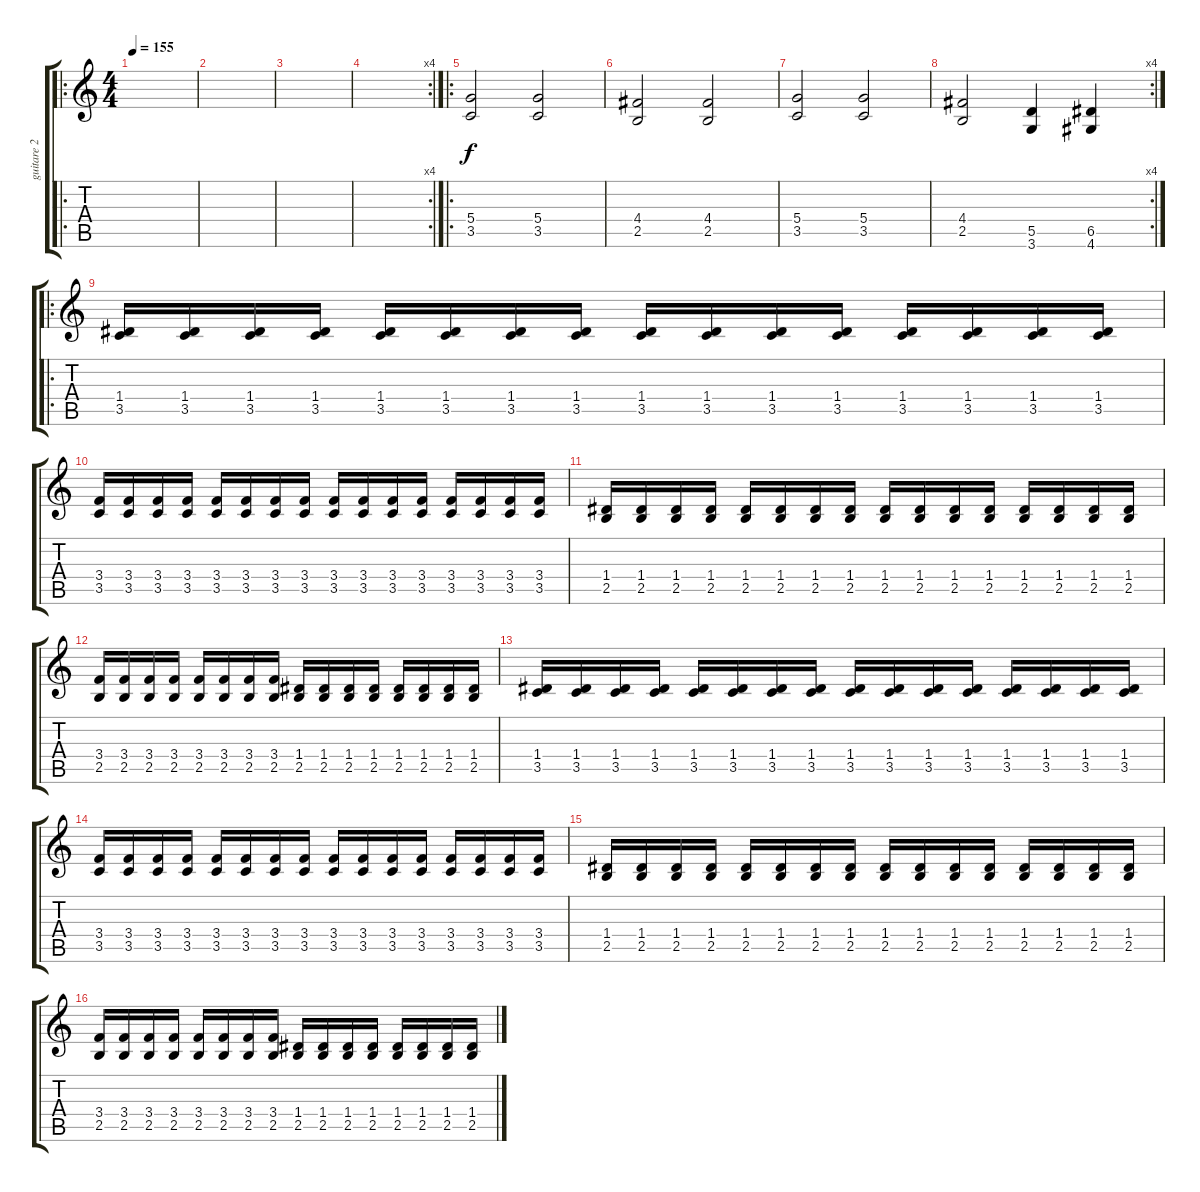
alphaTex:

\track ("guitare 2" "guitare 2") {instrument distortionguitar}
\staff {score tabs}
\tuning (E4 B3 G3 D3 A2 E2) {hide}
\ro
\ts (4 4)
\tempo 155
\clef g2
\ks c
|
|
|
\rc 4
|
\ro
(5.4 3.5).2 (5.4 3.5).2 |
(4.4 2.5).2 (4.4 2.5).2 |
(5.4 3.5).2 (5.4 3.5).2 |
\rc 4
(4.4 2.5).2 (5.5 3.6).4 (6.5 4.6).4 |
\ro
(1.4 3.5).16 (1.4 3.5).16 (1.4 3.5).16 (1.4 3.5).16 (1.4 3.5).16 (1.4 3.5).16 (1.4 3.5).16 (1.4 3.5).16 (1.4 3.5).16 (1.4 3.5).16 (1.4 3.5).16 (1.4 3.5).16 (1.4 3.5).16 (1.4 3.5).16 (1.4 3.5).16 (1.4 3.5).16 |
(3.4 3.5).16 (3.4 3.5).16 (3.4 3.5).16 (3.4 3.5).16 (3.4 3.5).16 (3.4 3.5).16 (3.4 3.5).16 (3.4 3.5).16 (3.4 3.5).16 (3.4 3.5).16 (3.4 3.5).16 (3.4 3.5).16 (3.4 3.5).16 (3.4 3.5).16 (3.4 3.5).16 (3.4 3.5).16 |
(1.4 2.5).16 (1.4 2.5).16 (1.4 2.5).16 (1.4 2.5).16 (1.4 2.5).16 (1.4 2.5).16 (1.4 2.5).16 (1.4 2.5).16 (1.4 2.5).16 (1.4 2.5).16 (1.4 2.5).16 (1.4 2.5).16 (1.4 2.5).16 (1.4 2.5).16 (1.4 2.5).16 (1.4 2.5).16 |
(3.4 2.5).16 (3.4 2.5).16 (3.4 2.5).16 (3.4 2.5).16 (3.4 2.5).16 (3.4 2.5).16 (3.4 2.5).16 (3.4 2.5).16 (1.4 2.5).16 (1.4 2.5).16 (1.4 2.5).16 (1.4 2.5).16 (1.4 2.5).16 (1.4 2.5).16 (1.4 2.5).16 (1.4 2.5).16 |
(1.4 3.5).16 (1.4 3.5).16 (1.4 3.5).16 (1.4 3.5).16 (1.4 3.5).16 (1.4 3.5).16 (1.4 3.5).16 (1.4 3.5).16 (1.4 3.5).16 (1.4 3.5).16 (1.4 3.5).16 (1.4 3.5).16 (1.4 3.5).16 (1.4 3.5).16 (1.4 3.5).16 (1.4 3.5).16 |
(3.4 3.5).16 (3.4 3.5).16 (3.4 3.5).16 (3.4 3.5).16 (3.4 3.5).16 (3.4 3.5).16 (3.4 3.5).16 (3.4 3.5).16 (3.4 3.5).16 (3.4 3.5).16 (3.4 3.5).16 (3.4 3.5).16 (3.4 3.5).16 (3.4 3.5).16 (3.4 3.5).16 (3.4 3.5).16 |
(1.4 2.5).16 (1.4 2.5).16 (1.4 2.5).16 (1.4 2.5).16 (1.4 2.5).16 (1.4 2.5).16 (1.4 2.5).16 (1.4 2.5).16 (1.4 2.5).16 (1.4 2.5).16 (1.4 2.5).16 (1.4 2.5).16 (1.4 2.5).16 (1.4 2.5).16 (1.4 2.5).16 (1.4 2.5).16 |
(3.4 2.5).16 (3.4 2.5).16 (3.4 2.5).16 (3.4 2.5).16 (3.4 2.5).16 (3.4 2.5).16 (3.4 2.5).16 (3.4 2.5).16 (1.4 2.5).16 (1.4 2.5).16 (1.4 2.5).16 (1.4 2.5).16 (1.4 2.5).16 (1.4 2.5).16 (1.4 2.5).16 (1.4 2.5).16
